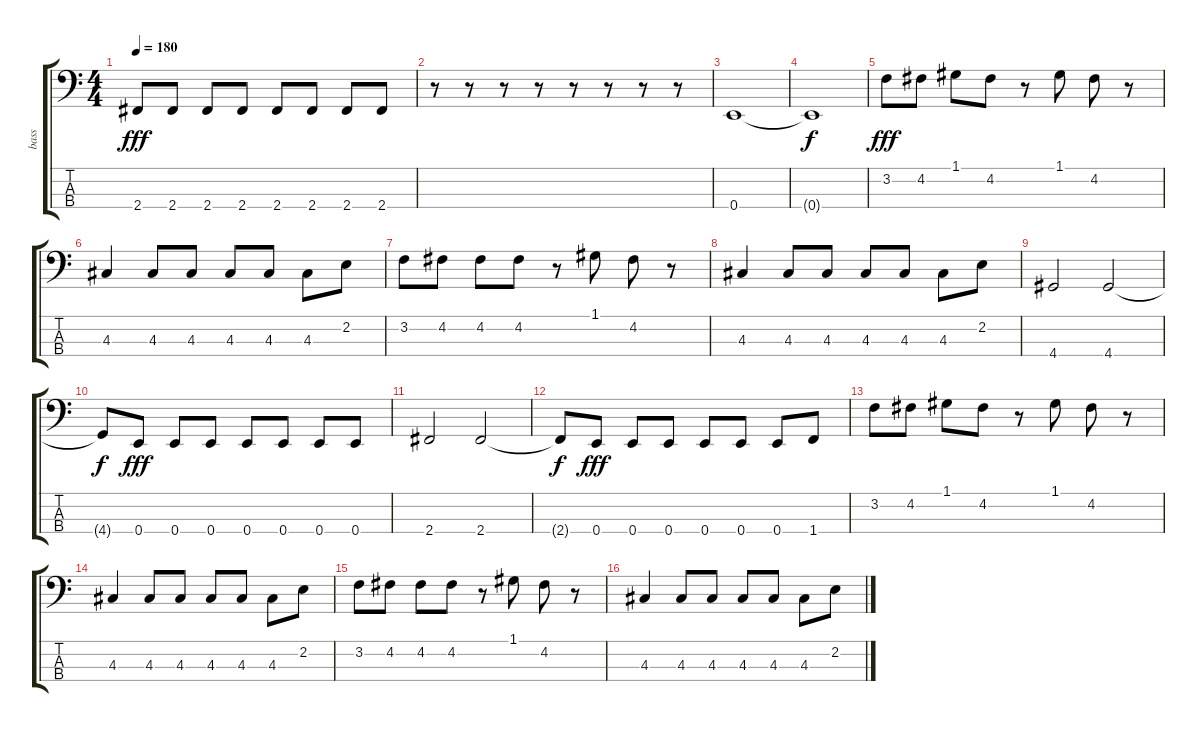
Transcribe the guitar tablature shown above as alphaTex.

\track ("bass" "bass") {instrument electricbasspick}
\staff {score tabs}
\tuning (G2 D2 A1 E1) {hide}
\ts (4 4)
\tempo 180
\clef f4
\ks c
2.4.8{dy fff} 2.4.8 2.4.8 2.4.8 2.4.8 2.4.8 2.4.8 2.4.8 |
r.8 r.8 r.8 r.8 r.8 r.8 r.8 r.8 |
0.4.1 |
0.4{t}.1{dy f} |
3.2.8{dy fff} 4.2.8 1.1.8 4.2.8 r.8 1.1.8 4.2.8 r.8 |
4.3.4 4.3.8 4.3.8 4.3.8 4.3.8 4.3.8 2.2.8 |
3.2.8 4.2.8 4.2.8 4.2.8 r.8 1.1.8 4.2.8 r.8 |
4.3.4 4.3.8 4.3.8 4.3.8 4.3.8 4.3.8 2.2.8 |
4.4.2 4.4.2 |
4.4{t}.8{dy f} 0.4.8{dy fff} 0.4.8 0.4.8 0.4.8 0.4.8 0.4.8 0.4.8 |
2.4.2 2.4.2 |
2.4{t}.8{dy f} 0.4.8{dy fff} 0.4.8 0.4.8 0.4.8 0.4.8 0.4.8 1.4.8 |
3.2.8 4.2.8 1.1.8 4.2.8 r.8 1.1.8 4.2.8 r.8 |
4.3.4 4.3.8 4.3.8 4.3.8 4.3.8 4.3.8 2.2.8 |
3.2.8 4.2.8 4.2.8 4.2.8 r.8 1.1.8 4.2.8 r.8 |
4.3.4 4.3.8 4.3.8 4.3.8 4.3.8 4.3.8 2.2.8
